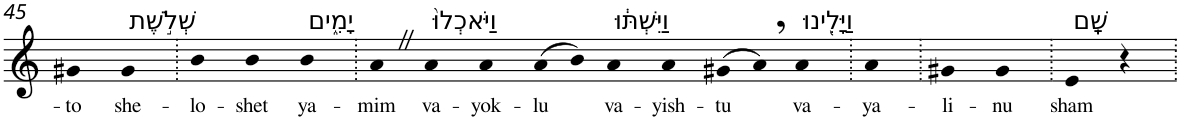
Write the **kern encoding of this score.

**kern	**text
*part1	*part1
*staff1	*staff1
*I"Piano	*
*I'Pno	*
!!LO:PB:g=z
*clefG2	*
*k[]	*
=45	=45
!	!LO:LY:b
4g#X	-to
!LO:TX:a:t=שְׁלֹ֣שֶׁת	!
!	!LO:LY:b
4g#	she-
=46.	=46.
!	!LO:LY:b
4b	-lo-
!	!LO:LY:b
4b	-shet
!LO:TX:a:t=יָמִ֑ים	!
!	!LO:LY:b
4b	ya-
=47.	=47.
!	!LO:LY:b
4aZ	-mim
!LO:TX:a:t=וַיֹּאכְלוּ֙	!
!	!LO:LY:b
4a	va-
!	!LO:LY:b
4a	-yok-
!	!LO:LY:b
(>8a	-lu
8b)	.
!LO:TX:a:t=וַיִּשְׁתּ֔וּ	!
!	!LO:LY:b
4a	va-
!	!LO:LY:b
4a	-yish-
!	!LO:LY:b
(>8g#X	-tu
8a,)	.
!LO:TX:a:t=וַיָּלִ֖ינוּ	!
!	!LO:LY:b
4a	va-
=48.	=48.
!	!LO:LY:b
4a	-ya-
=49.	=49.
!	!LO:LY:b
4g#X	-li-
!	!LO:LY:b
4g#	-nu
=50.	=50.
!LO:TX:a:t=שָֽׁם	!
!	!LO:LY:b
4e	sham
4r	.
=.	=.
*-	*-
